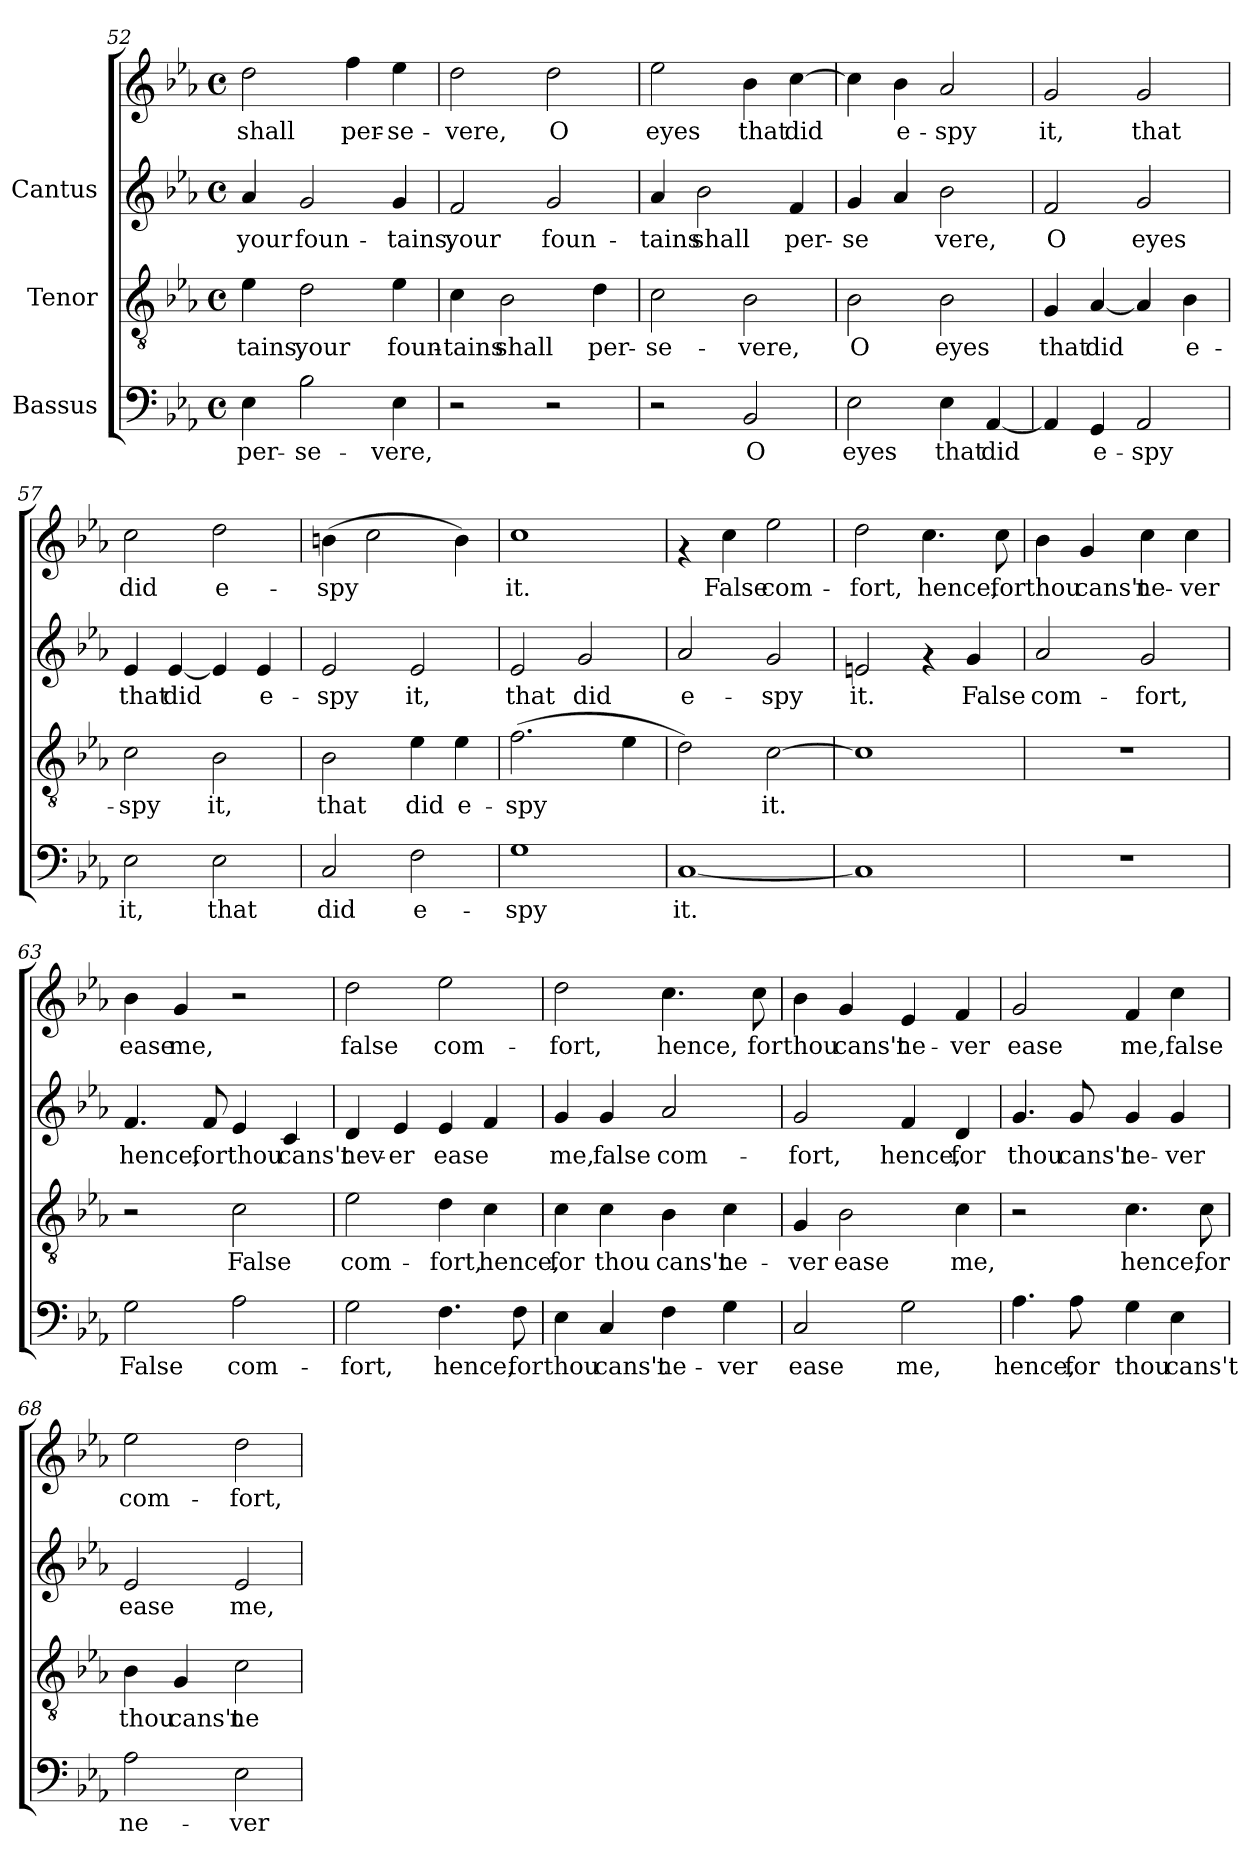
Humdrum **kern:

**kern	**text	**kern	**text	**kern	**text	**kern	**text
*part3	*part3	*part2	*part2	*part1	*part1	*part1	*part1
*staff4	*staff4	*staff3	*staff3	*staff2	*staff2	*staff1	*staff1
*I"Bassus	*	*I"Tenor	*	*I"Cantus	*	*	*
!!LO:PB:g=z
*clefF4	*	*clefGv2	*	*clefG2	*	*clefG2	*
*k[b-e-a-]	*	*k[b-e-a-]	*	*k[b-e-a-]	*	*k[b-e-a-]	*
*E-:	*	*E-:	*	*E-:	*	*E-:	*
*M4/4	*	*M4/4	*	*M4/4	*	*M4/4	*
*met(c)	*	*met(c)	*	*met(c)	*	*met(c)	*
=52	=52	=52	=52	=52	=52	=52	=52
!	!LO:LY:b:cj	!	!LO:LY:b:cj	!	!LO:LY:b:cj	!	!LO:LY:b:cj
4E-\	per-	4e-\	-tains,	4a-/	-your	2dd\	shall
!	!LO:LY:b:cj	!	!LO:LY:b:cj	!	!LO:LY:b:cj	!	!
2B-\	-se-	2d\	your	2g/	foun-	.	.
!	!	!	!	!	!	!	!LO:LY:b:cj
.	.	.	.	.	.	4ff\	per-
!	!LO:LY:b:cj	!	!LO:LY:b:cj	!	!LO:LY:b:cj	!	!LO:LY:b:cj
4E-\	-vere,	4e-\	foun-	4g/	-tains,	4ee-\	-se-
!!LO:LB:g=z
=53	=53	=53	=53	=53	=53	=53	=53
!	!	!	!LO:LY:b:cj	!	!LO:LY:b:cj	!	!LO:LY:b:cj
2r	.	4c\	-tains	2f/	your	2dd\	vere,
!	!	!	!LO:LY:b:cj	!	!	!	!
.	.	2B-\	shall	.	.	.	.
!	!	!	!	!	!LO:LY:b:cj	!	!LO:LY:b:cj
2r	.	.	.	2g/	foun-	2dd\	O
!	!	!	!LO:LY:b:cj	!	!	!	!
.	.	4d\	per-	.	.	.	.
!!LO:LB:g=z
=54	=54	=54	=54	=54	=54	=54	=54
!	!	!	!LO:LY:b:cj	!	!LO:LY:b:cj	!	!LO:LY:b:cj
2r	.	2c\	-se-	4a-/	tains	2ee-\	-eyes
!	!	!	!	!	!LO:LY:b:cj	!	!
.	.	.	.	2b-\	shall	.	.
!	!LO:LY:b:cj	!	!LO:LY:b:cj	!	!	!	!LO:LY:b:cj
2BB-/	O	2B-\	-vere,	.	.	4b-\	that
!	!	!	!	!	!LO:LY:b:cj	!	!LO:LY:b:cj
.	.	.	.	4f/	per-	[>4cc\	did
!!LO:LB:g=z
=55	=55	=55	=55	=55	=55	=55	=55
!	!LO:LY:b:cj	!	!LO:LY:b:cj	!	!LO:LY:b:cj	!	!LO:LY:b:cj
2E-\	eyes	2B-\	O	4g/	se-	4cc\]	-
!	!	!	!	!	!LO:LY:b:cj	!	!LO:LY:b:cj
.	.	.	.	4a-/	-	4b-\	e-
!	!LO:LY:b:cj	!	!LO:LY:b:cj	!	!LO:LY:b:cj	!	!LO:LY:b:cj
4E-\	that	2B-\	eyes	2b-\	vere,	2a-/	-spy
!	!LO:LY:b:cj	!	!	!	!	!	!
[<4AA-/	did	.	.	.	.	.	.
!!LO:PB:g=z
=56	=56	=56	=56	=56	=56	=56	=56
!	!LO:LY:b:cj	!	!LO:LY:b:cj	!	!LO:LY:b:cj	!	!LO:LY:b:cj
4AA-/]	.	4G/	that	2f/	O	2g/	it,
!	!LO:LY:b:cj	!	!LO:LY:b:cj	!	!	!	!
4GG/	e-	[<4A-/	did	.	.	.	.
!	!LO:LY:b:cj	!	!LO:LY:b:cj	!	!LO:LY:b:cj	!	!LO:LY:b:cj
2AA-/	-spy	4A-/]	.	2g/	eyes	2g/	that
!	!	!	!LO:LY:b:cj	!	!	!	!
.	.	4B-\	e-	.	.	.	.
!!LO:LB:g=z
=57	=57	=57	=57	=57	=57	=57	=57
!	!LO:LY:b:cj	!	!LO:LY:b:cj	!	!LO:LY:b:cj	!	!LO:LY:b:cj
2E-\	it,	2c\	-spy	4e-/	-that	2cc\	did
!	!	!	!	!	!LO:LY:b:cj	!	!
.	.	.	.	[<4e-/	did	.	.
!	!LO:LY:b:cj	!	!LO:LY:b:cj	!	!LO:LY:b:cj	!	!LO:LY:b:cj
2E-\	that	2B-\	it,	4e-/]	.	2dd\	e-
!	!	!	!	!	!LO:LY:b:cj	!	!
.	.	.	.	4e-/	e-	.	.
!!LO:LB:g=z
=58	=58	=58	=58	=58	=58	=58	=58
!	!LO:LY:b:cj	!	!LO:LY:b:cj	!	!LO:LY:b:cj	!	!LO:LY:b:cj
2C/	did	2B-\	that	2e-/	spy	(>4bn\	-spy
!	!	!	!	!	!	!	!LO:LY:b:cj
.	.	.	.	.	.	2cc\	.
!	!LO:LY:b:cj	!	!LO:LY:b:cj	!	!LO:LY:b:cj	!	!
2F\	e-	4e-\	did	2e-/	it,	.	.
!	!	!	!LO:LY:b:cj	!	!	!	!LO:LY:b:cj
.	.	4e-\	e-	.	.	4b\)	.
!!LO:PB:g=z
=59	=59	=59	=59	=59	=59	=59	=59
!	!LO:LY:b:cj	!	!LO:LY:b:cj	!	!LO:LY:b:cj	!	!LO:LY:b:cj
1G	-spy	(>2.f\	-spy	2e-/	that	1cc	it.
!	!	!	!	!	!LO:LY:b:cj	!	!
.	.	.	.	2g/	did	.	.
!	!	!	!LO:LY:b:cj	!	!	!	!
.	.	4e-\	.	.	.	.	.
!!LO:LB:g=z
=60	=60	=60	=60	=60	=60	=60	=60
!	!LO:LY:b:cj	!	!LO:LY:b:cj	!	!LO:LY:b:cj	!	!
[<1C	it.	2d\)	.	2a-/	-e-	4rf	.
!	!	!	!	!	!	!	!LO:LY:b:cj
.	.	.	.	.	.	4cc\	False
!	!	!	!LO:LY:b:cj	!	!LO:LY:b:cj	!	!LO:LY:b:cj
.	.	[>2c\	it.	2g/	-spy	2ee-\	com-
!!LO:LB:g=z
=61	=61	=61	=61	=61	=61	=61	=61
!	!	!	!	!	!LO:LY:b:cj	!	!LO:LY:b:cj
1C]	.	1c]	.	2en/	it.	2dd\	fort,
!	!	!	!	!	!	!	!LO:LY:b:cj
.	.	.	.	4rf	.	4.cc\	hence,
!	!	!	!	!	!LO:LY:b:cj	!	!
.	.	.	.	4g/	False	.	.
!	!	!	!	!	!	!	!LO:LY:b:cj
.	.	.	.	.	.	8cc\	for
!!LO:LB:g=z
=62	=62	=62	=62	=62	=62	=62	=62
!	!	!	!	!	!LO:LY:b:cj	!	!LO:LY:b:cj
1r	.	1r	.	2a-/	com-	4b-\	thou
!	!	!	!	!	!	!	!LO:LY:b:cj
.	.	.	.	.	.	4g/	cans't
!	!	!	!	!	!LO:LY:b:cj	!	!LO:LY:b:cj
.	.	.	.	2g/	-fort,	4cc\	ne-
!	!	!	!	!	!	!	!LO:LY:b:cj
.	.	.	.	.	.	4cc\	-ver
!!LO:PB:g=z
=63	=63	=63	=63	=63	=63	=63	=63
!	!LO:LY:b:cj	!	!	!	!LO:LY:b:cj	!	!LO:LY:b:cj
2G\	False	2r	.	4.f/	hence,	4b-\	ease
!	!	!	!	!	!	!	!LO:LY:b:cj
.	.	.	.	.	.	4g/	me,
!	!	!	!	!	!LO:LY:b:cj	!	!
.	.	.	.	8f/	for	.	.
!	!LO:LY:b:cj	!	!LO:LY:b:cj	!	!LO:LY:b:cj	!	!
2A-\	com-	2c\	False	4e-/	thou	2r	.
!	!	!	!	!	!LO:LY:b:cj	!	!
.	.	.	.	4c/	cans't	.	.
!!LO:LB:g=z
=64	=64	=64	=64	=64	=64	=64	=64
!	!LO:LY:b:cj	!	!LO:LY:b:cj	!	!LO:LY:b:cj	!	!LO:LY:b:cj
2G\	-fort,	2e-\	com-	4d/	-nev-	2dd\	false
!	!	!	!	!	!LO:LY:b:cj	!	!
.	.	.	.	4e-/	-er	.	.
!	!LO:LY:b:cj	!	!LO:LY:b:cj	!	!LO:LY:b:cj	!	!LO:LY:b:cj
4.F\	hence,	4d\	-fort,	4e-/	ease	2ee-\	com-
!	!	!	!LO:LY:b:cj	!	!LO:LY:b:cj	!	!
.	.	4c\	hence,	4f/	.	.	.
!	!LO:LY:b:cj	!	!	!	!	!	!
8F\	for	.	.	.	.	.	.
!!LO:LB:g=z
=65	=65	=65	=65	=65	=65	=65	=65
!	!LO:LY:b:cj	!	!LO:LY:b:cj	!	!LO:LY:b:cj	!	!LO:LY:b:cj
4E-\	thou	4c\	for	4g/	me,	2dd\	fort,
!	!LO:LY:b:cj	!	!LO:LY:b:cj	!	!LO:LY:b:cj	!	!
4C/	cans't	4c\	thou	4g/	false	.	.
!	!LO:LY:b:cj	!	!LO:LY:b:cj	!	!LO:LY:b:cj	!	!LO:LY:b:cj
4F\	ne-	4B-\	cans't	2a-/	com-	4.cc\	hence,
!	!LO:LY:b:cj	!	!LO:LY:b:cj	!	!	!	!
4G\	-ver	4c\	ne-	.	.	.	.
!	!	!	!	!	!	!	!LO:LY:b:cj
.	.	.	.	.	.	8cc\	for
!!LO:PB:g=z
=66	=66	=66	=66	=66	=66	=66	=66
!	!LO:LY:b:cj	!	!LO:LY:b:cj	!	!LO:LY:b:cj	!	!LO:LY:b:cj
2C/	ease	4G/	-ver	2g/	fort,	4b-\	-thou
!	!	!	!LO:LY:b:cj	!	!	!	!LO:LY:b:cj
.	.	2B-\	ease	.	.	4g/	cans't
!	!LO:LY:b:cj	!	!	!	!LO:LY:b:cj	!	!LO:LY:b:cj
2G\	me,	.	.	4f/	hence,	4e-/	ne-
!	!	!	!LO:LY:b:cj	!	!LO:LY:b:cj	!	!LO:LY:b:cj
.	.	4c\	me,	4d/	for	4f/	-ver
!!LO:LB:g=z
=67	=67	=67	=67	=67	=67	=67	=67
!	!LO:LY:b:cj	!	!	!	!LO:LY:b:cj	!	!LO:LY:b:cj
4.A-\	hence,	2r	.	4.g/	thou	2g/	ease
!	!LO:LY:b:cj	!	!	!	!LO:LY:b:cj	!	!
8A-\	for	.	.	8g/	cans't	.	.
!	!LO:LY:b:cj	!	!LO:LY:b:cj	!	!LO:LY:b:cj	!	!LO:LY:b:cj
4G\	thou	4.c\	hence,	4g/	ne-	4f/	me,
!	!LO:LY:b:cj	!	!	!	!LO:LY:b:cj	!	!LO:LY:b:cj
4E-\	cans't	.	.	4g/	-ver	4cc\	false
!	!	!	!LO:LY:b:cj	!	!	!	!
.	.	8c\	for	.	.	.	.
!!LO:LB:g=z
=68	=68	=68	=68	=68	=68	=68	=68
!	!LO:LY:b:cj	!	!LO:LY:b:cj	!	!LO:LY:b:cj	!	!LO:LY:b:cj
2A-\	ne-	4B-\	thou	2e-/	ease	2ee-\	com-
!	!	!	!LO:LY:b:cj	!	!	!	!
.	.	4G/	cans't	.	.	.	.
!	!LO:LY:b:cj	!	!LO:LY:b:cj	!	!LO:LY:b:cj	!	!LO:LY:b:cj
2E-\	-ver	2c\	ne-	2e-/	me,	2dd\	-fort,
=	=	=	=	=	=	=	=
*-	*-	*-	*-	*-	*-	*-	*-
